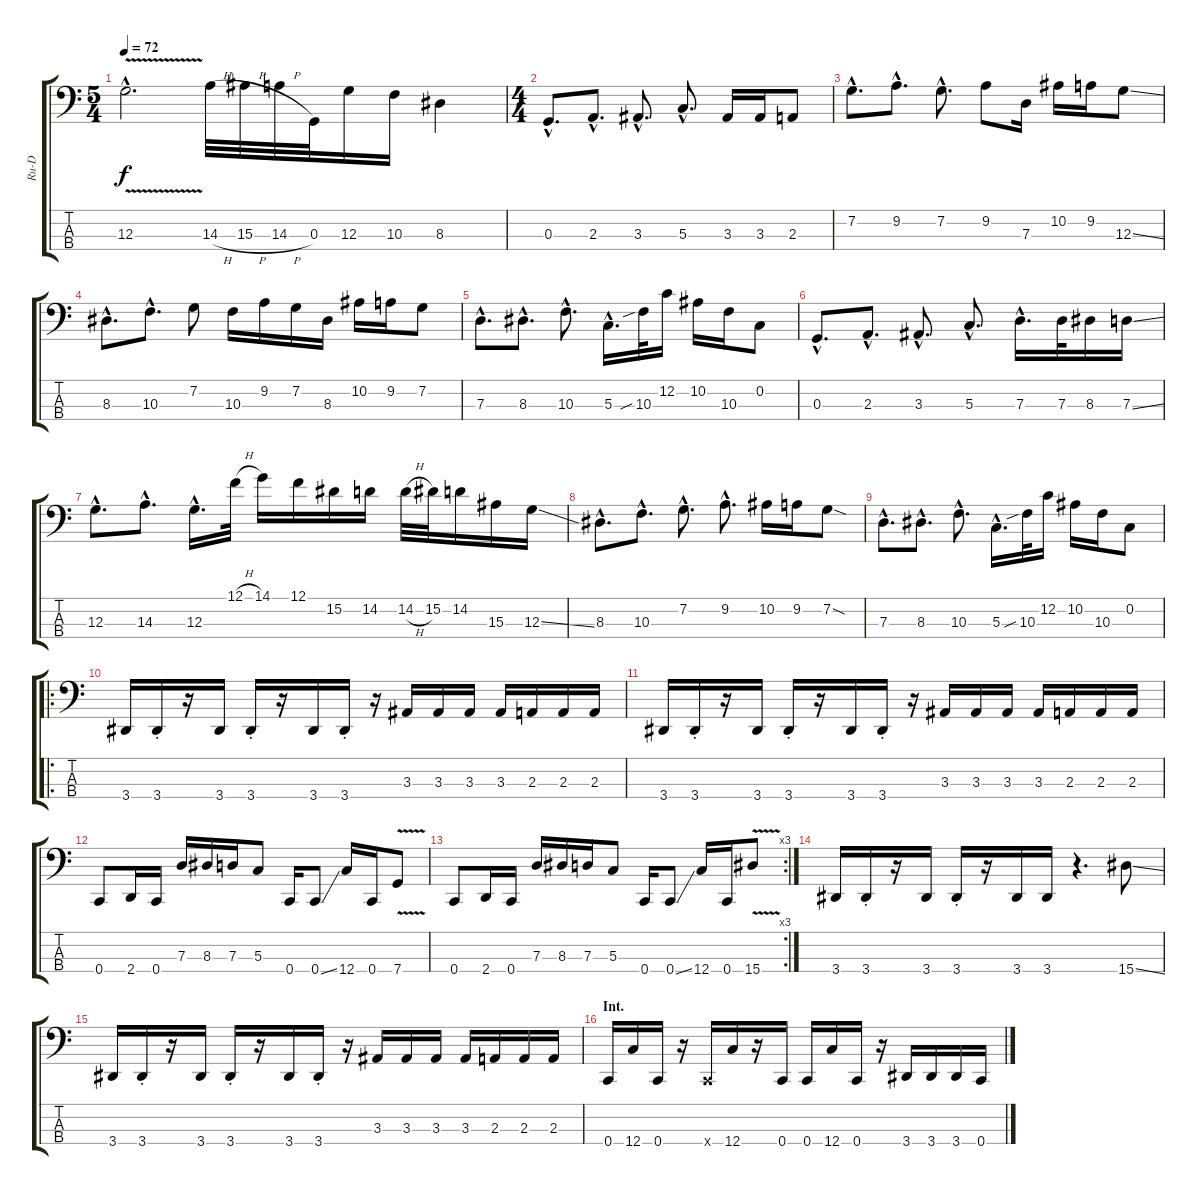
\track ("Ru-D" "Ru-D") {instrument electricbassfinger}
\staff {score tabs}
\tuning (F2 C2 G1 C1) {hide}
\ts (5 4)
\tempo 72
\clef f4
\ks c
12.3{v hac}.2{d dy f} 14.3{h}.32 15.3{h}.32 14.3{h}.32 0.3.32 12.3.16 10.3.16 8.3.4 |
\ts (4 4)
0.3{hac}.8{d} 2.3{hac}.8{d} 3.3{hac}.8{d} 5.3{hac}.8{d} 3.3.16 3.3.16 2.3.8 |
7.2{hac}.8{d} 9.2{hac}.8{d} 7.2{hac}.8{d} 9.2.8 7.3.16 10.2.16 9.2.16 12.3{ss}.8 |
8.3{hac}.8{d} 10.3{hac}.8{d} 7.2.8 10.3.16 9.2.16 7.2.16 8.3.16 10.2.16 9.2.16 7.2.8 |
7.3{hac}.8{d} 8.3{hac}.8{d} 10.3{hac}.8{d} 5.3{hac}.16{d} 10.3{sib}.32 12.2.16 10.2.16 10.3.16 0.2.8 |
0.3{hac}.8{d} 2.3{hac}.8{d} 3.3{hac}.8{d} 5.3{hac}.8{d} 7.3{hac}.16{d} 7.3.32 8.3.16 7.3{ss}.16 |
12.3{hac}.8{d} 14.3{hac}.8{d} 12.3{hac}.16{d} 12.1{h}.32 14.1.16 12.1.16 15.2.16 14.2.16 14.2{h}.32 15.2.32 14.2.16 15.3.16 12.3{ss}.16 |
8.3{hac}.8{d} 10.3{hac}.8{d} 7.2{hac}.8{d} 9.2{hac}.8{d} 10.2.16 9.2.16 7.2{sod}.8 |
7.3{hac}.8{d} 8.3{hac}.8{d} 10.3{hac}.8{d} 5.3{hac}.16{d} 10.3{sib}.32 12.2.16 10.2.16 10.3.16 0.2.8 |
\ro
3.4.16 3.4{st}.16 r.16 3.4.16 3.4{st}.16 r.16 3.4.16 3.4{st}.16 r.16 3.3.16 3.3.16 3.3.16 3.3.16 2.3.16 2.3.16 2.3.16 |
3.4.16 3.4{st}.16 r.16 3.4.16 3.4{st}.16 r.16 3.4.16 3.4{st}.16 r.16 3.3.16 3.3.16 3.3.16 3.3.16 2.3.16 2.3.16 2.3.16 |
0.4.8 2.4.16 0.4.16 7.3.16 8.3.16 7.3.16 5.3.8 0.4.16 0.4{ss}.8 12.4.16 0.4.16 7.4{v}.8 |
\rc 3
0.4.8 2.4.16 0.4.16 7.3.16 8.3.16 7.3.16 5.3.8 0.4.16 0.4{ss}.8 12.4.16 0.4.16 15.4{v}.8 |
3.4.16 3.4{st}.16 r.16 3.4.16 3.4{st}.16 r.16 3.4.16 3.4.16 r.4{d} 15.4{ss}.8 |
3.4.16 3.4{st}.16 r.16 3.4.16 3.4{st}.16 r.16 3.4.16 3.4{st}.16 r.16 3.3.16 3.3.16 3.3.16 3.3.16 2.3.16 2.3.16 2.3.16 |
\section ("" "Int.")
0.4.16 12.4.16 0.4.16 r.16 0.4{x}.16 12.4.16 r.16 0.4.16 0.4.16 12.4.16 0.4.16 r.16 3.4.16 3.4.16 3.4.16 0.4.16
